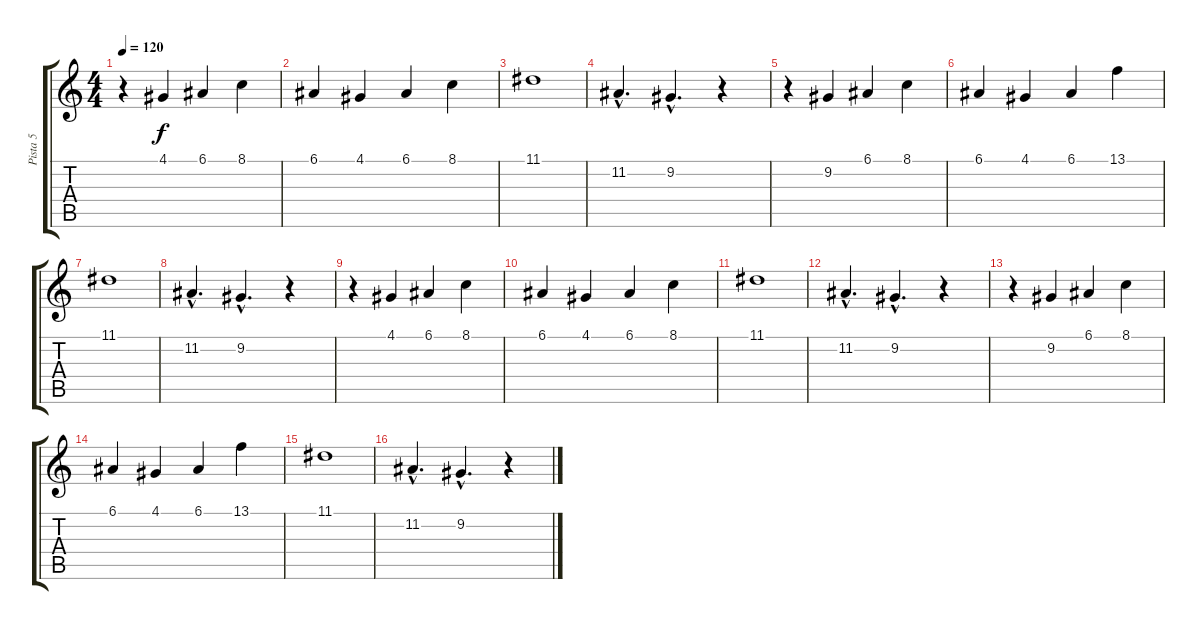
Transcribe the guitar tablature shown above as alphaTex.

\track ("Pista 5" "Pista 5") {instrument tremolostrings}
\staff {score tabs}
\tuning (E4 B3 G3 D3 A2 E2) {hide}
\ts (4 4)
\tempo 120
\clef g2
\ks c
r.4{dy mp} 4.1.4{dy f} 6.1.4 8.1.4 |
6.1.4 4.1.4 6.1.4 8.1.4 |
11.1.1 |
11.2{hac}.4{d} 9.2{hac}.4{d} r.4 |
r.4 9.2.4 6.1.4 8.1.4 |
6.1.4 4.1.4 6.1.4 13.1.4 |
11.1.1 |
11.2{hac}.4{d} 9.2{hac}.4{d} r.4 |
r.4 4.1.4 6.1.4 8.1.4 |
6.1.4 4.1.4 6.1.4 8.1.4 |
11.1.1 |
11.2{hac}.4{d} 9.2{hac}.4{d} r.4 |
r.4 9.2.4 6.1.4 8.1.4 |
6.1.4 4.1.4 6.1.4 13.1.4 |
11.1.1 |
11.2{hac}.4{d} 9.2{hac}.4{d} r.4
